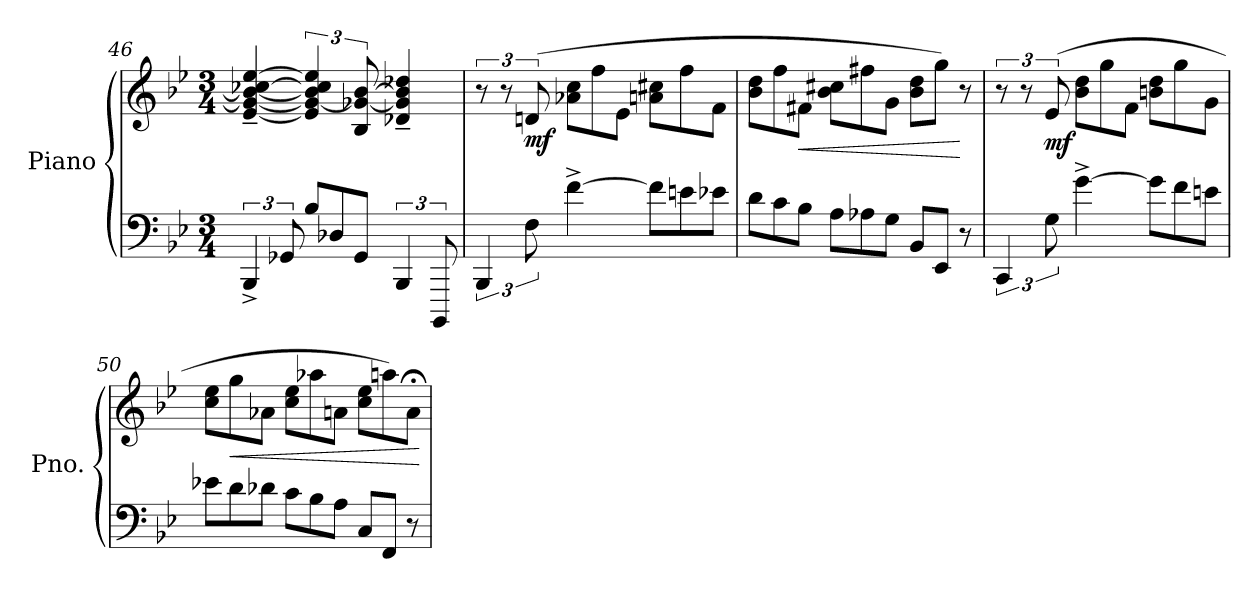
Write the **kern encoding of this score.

**kern	**kern	**dynam
*part1	*part1	*part1
*staff2	*staff1	*staff1/2
*I"Piano	*	*
*I'Pno.	*	*
!!LO:LB:g=z
*clefF4	*clefG2	*
*k[b-e-]	*k[b-e-]	*
*M3/4	*M3/4	*
=46	=46	=46
6BBB-^/	[4e-/~ 4g-/_~ 4b-/_~ [4cc-X/~ [4ee-/~	.
12GG-X/	.	.
*Xtuplet	*	*
12B-/L	6e-/] 6g-/_ 6b-/] 6cc-/] 6ee-/]	.
12D-X/	.	.
12GG-/J	12B-/ 12g-X/_ [12b-/	.
*tuplet	*	*
6BBB-/	4d-X/~ 4g-/]~ 4b-/]~ 4dd-X/~	.
12BBBB-/	.	.
=47	=47	=47
6BBB-/	12r	.
.	12r	.
!	!	!LO:DY:b
12F\	(>12dn/	mf
*	*Xtuplet	*
[4f^\	12a-X\ 12cc\L	.
.	12ff\	.
.	12e-\J	.
*Xtuplet	*	*
12f\L]	12an\ 12cc#X\L	.
12en\	12ff\	.
12e-X\J	12f\J	.
=48	=48	=48
12d\L	12b-\ 12dd\L	.
12c\	12ff\	.
!	!	!LO:HP:b
12B-\J	12f#X\J	<
12A\L	12b-\ 12cc#X\L	.
12A-X\	12ff#X\	.
12G\J	12g\J	.
12BB-/L	12b-\ 12dd\L	.
12EE-/J	12gg\J)	.
12r	12r	[
=49	=49	=49
*tuplet	*tuplet	*
6CC/	12r	.
.	12r	.
!	!	!LO:DY:b
12G\	(>12e-/	mf
*	*Xtuplet	*
[4g^\	12b-\ 12dd\L	.
.	12gg\	.
.	12f\J	.
*Xtuplet	*	*
12g\L]	12bn\ 12dd\L	.
12f\	12gg\	.
12en\J	12g\J	.
!!LO:LB:g=z
=50	=50	=50
12e-X\L	12cc\ 12ee-\L	.
!	!	!LO:HP:b
12d\	12gg\	<
12d-X\J	12a-X\J	.
12c\L	12cc\ 12ee-\L	.
12B-\	12aa-X\	.
12A\J	12an\J	.
12C/L	12cc\ 12ee-\L	.
12FF/J	12aan\)	.
12r	12a;<\J	.
.	.	[
=	=	=
*-	*-	*-
